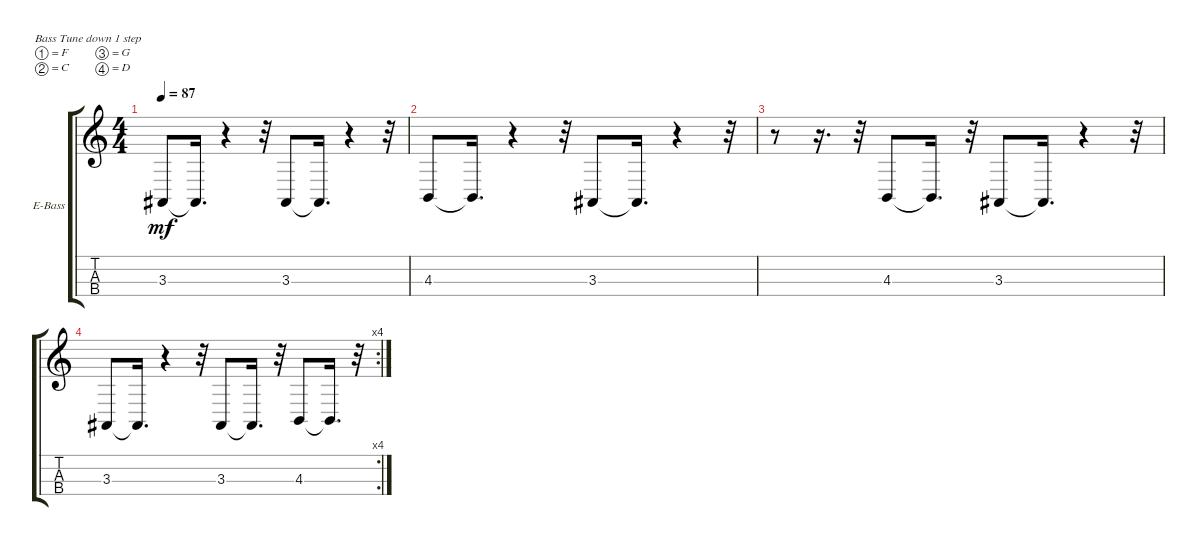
\bracketExtendMode groupsimilarinstruments
\firstSystemTrackNameOrientation horizontal
\otherSystemsTrackNameOrientation horizontal
\track ("Electric Bass" "E-Bass") {solo instrument electricbassfinger}
\staff {score tabs}
\tuning (F2 C2 G1 D1)
\ts (4 4)
\tempo 87
\clef g2
\scale
0.333333
\ks c
3.3.8{dy mf} 3.3{t}.16{d} r.4 r.32 3.3.8 3.3{t}.16{d} r.4 r.32 |
\scale
0.333333 4.3.8 4.3{t}.16{d} r.4 r.32 3.3.8 3.3{t}.16{d} r.4 r.32 |
\scale
0.333333 r.8 r.16{d} r.32 4.3.8 4.3{t}.16{d} r.32 3.3.8 3.3{t}.16{d} r.4 r.32 |
\rc 4
\scale
0.333333 3.3.8 3.3{t}.16{d} r.4 r.32 3.3.8 3.3{t}.16{d} r.32 4.3.8 4.3{t}.16{d} r.32
